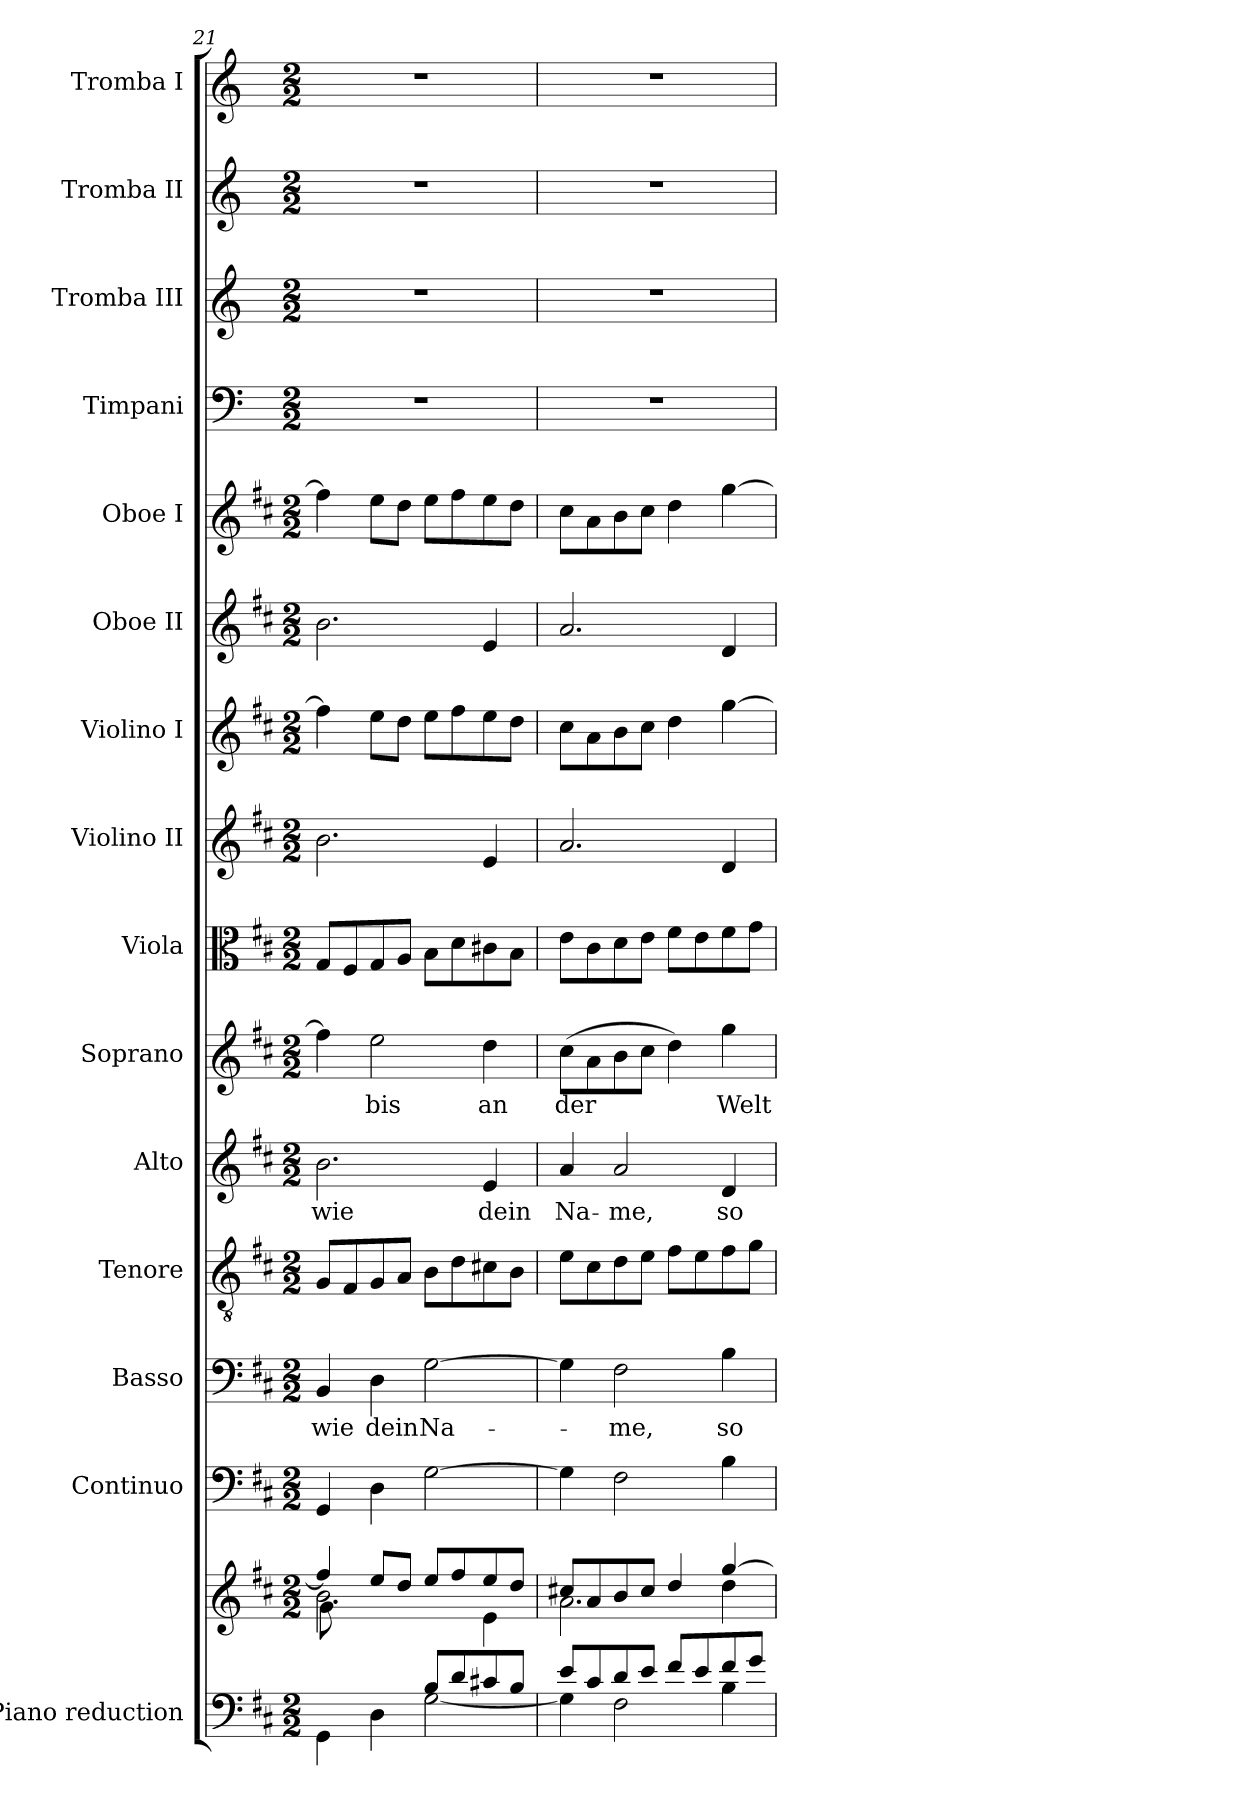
**kern	**kern	**kern	**kern	**text	**kern	**kern	**text	**kern	**text	**kern	**kern	**kern	**kern	**kern	**kern	**kern	**kern	**kern
*part15	*part15	*part14	*part13	*part13	*part12	*part11	*part11	*part10	*part10	*part9	*part8	*part7	*part6	*part5	*part4	*part3	*part2	*part1
*staff16	*staff15	*staff14	*staff13	*staff13	*staff12	*staff11	*staff11	*staff10	*staff10	*staff9	*staff8	*staff7	*staff6	*staff5	*staff4	*staff3	*staff2	*staff1
*I"Piano reduction	*	*I"Continuo	*I"Basso	*	*I"Tenore	*I"Alto	*	*I"Soprano	*	*I"Viola	*I"Violino II	*I"Violino I	*I"Oboe II	*I"Oboe I	*I"Timpani	*I"Tromba III	*I"Tromba II	*I"Tromba I
*I'Pno	*	*	*	*	*	*	*	*	*	*I'Vla	*I'Vln	*I'Vln	*I'Ob	*I'Ob	*I'Timp	*	*	*
*clefF4	*clefG2	*clefF4	*clefF4	*	*clefGv2	*clefG2	*	*clefG2	*	*clefC3	*clefG2	*clefG2	*clefG2	*clefG2	*clefF4	*clefG2	*clefG2	*clefG2
*	*	*	*	*	*	*	*	*	*	*	*	*	*	*	*	*ITrd-1c-2	*ITrd-1c-2	*ITrd-1c-2
*k[f#c#]	*k[f#c#]	*k[f#c#]	*k[f#c#]	*	*k[f#c#]	*k[f#c#]	*	*k[f#c#]	*	*k[f#c#]	*k[f#c#]	*k[f#c#]	*k[f#c#]	*k[f#c#]	*k[]	*k[f#c#]	*k[f#c#]	*k[f#c#]
*M2/2	*M2/2	*M2/2	*M2/2	*	*M2/2	*M2/2	*	*M2/2	*	*M2/2	*M2/2	*M2/2	*M2/2	*M2/2	*M2/2	*M2/2	*M2/2	*M2/2
=21	=21	=21	=21	=21	=21	=21	=21	=21	=21	=21	=21	=21	=21	=21	=21	=21	=21	=21
*^	*^	*	*	*	*	*	*	*	*	*	*	*	*	*	*	*	*	*
*	*	*	*^	*	*	*	*	*	*	*	*	*	*	*	*	*	*	*	*	*
!	!	!	!	!	!	!	!LO:LY:b	!	!	!LO:LY:b	!	!	!	!	!	!	!	!	!	!	!
8ryy	4GG\	4ff#/]	2.b\	8g\L	4GG/	4BB/	wie	8G/L	2.b\	wie	4ff#\]	.	8G/L	2.b\	4ff#\]	2.b\	4ff#\]	1r	1r	1r	1r
8F#/	.	.	.	2..ryy	.	.	.	8F#/	.	.	.	.	8F#/	.	.	.	.	.	.	.	.
!	!	!	!	!	!	!	!LO:LY:b	!	!	!	!	!LO:LY:b	!	!	!	!	!	!	!	!	!
8G/	4D\	8ee/L	.	.	4D\	4D\	dein	8G/	.	.	2ee\	bis	8G/	.	8ee\L	.	8ee\L	.	.	.	.
8A/J	.	8dd/J	.	.	.	.	.	8A/J	.	.	.	.	8A/J	.	8dd\J	.	8dd\J	.	.	.	.
!	!	!	!	!	!	!	!LO:LY:b	!	!	!	!	!	!	!	!	!	!	!	!	!	!
8B/L	[2G\	8ee/L	.	.	[2G\	[2G\	Na-	8B\L	.	.	.	.	8B\L	.	8ee\L	.	8ee\L	.	.	.	.
8d/	.	8ff#/	.	.	.	.	.	8d\	.	.	.	.	8d\	.	8ff#\	.	8ff#\	.	.	.	.
!	!	!	!	!	!	!	!	!	!	!LO:LY:b	!	!LO:LY:b	!	!	!	!	!	!	!	!	!
8c#X/	.	8ee/	4e\	.	.	.	.	8c#X\	4e/	dein	4dd\	an	8c#X\	4e/	8ee\	4e/	8ee\	.	.	.	.
8B/J	.	8dd/J	.	.	.	.	.	8B\J	.	.	.	.	8B\J	.	8dd\J	.	8dd\J	.	.	.	.
*	*	*	*v	*v	*	*	*	*	*	*	*	*	*	*	*	*	*	*	*	*	*
=22	=22	=22	=22	=22	=22	=22	=22	=22	=22	=22	=22	=22	=22	=22	=22	=22	=22	=22	=22	=22
!	!	!	!	!	!	!	!	!	!LO:LY:b	!	!LO:LY:b	!	!	!	!	!	!	!	!	!
8e/L	4G\]	8cc#X/L	2.a\	4G\]	4G\]	.	8e\L	4a/	Na-	(>8cc#\L	der	8e\L	2.a/	8cc#\L	2.a/	8cc#\L	1r	1r	1r	1r
8c#/	.	8a/	.	.	.	.	8c#\	.	.	8a\	.	8c#\	.	8a\	.	8a\	.	.	.	.
!	!	!	!	!	!	!LO:LY:b	!	!	!LO:LY:b	!	!	!	!	!	!	!	!	!	!	!
8d/	2F#\	8b/	.	2F#\	2F#\	-me,	8d\	2a/	-me,	8b\	.	8d\	.	8b\	.	8b\	.	.	.	.
8e/J	.	8cc#/J	.	.	.	.	8e\J	.	.	8cc#\J	.	8e\J	.	8cc#\J	.	8cc#\J	.	.	.	.
8f#/L	.	4dd/	.	.	.	.	8f#\L	.	.	4dd\)	.	8f#\L	.	4dd\	.	4dd\	.	.	.	.
8e/	.	.	.	.	.	.	8e\	.	.	.	.	8e\	.	.	.	.	.	.	.	.
!	!	!	!	!	!	!LO:LY:b	!	!	!LO:LY:b	!	!LO:LY:b	!	!	!	!	!	!	!	!	!
8f#/	4B\	[4gg/	4dd\	4B\	4B\	so	8f#\	4d/	so	4gg\	Welt	8f#\	4d/	[4gg\	4d/	[4gg\	.	.	.	.
8g/J	.	.	.	.	.	.	8g\J	.	.	.	.	8g\J	.	.	.	.	.	.	.	.
*v	*v	*	*	*	*	*	*	*	*	*	*	*	*	*	*	*	*	*	*	*
*	*v	*v	*	*	*	*	*	*	*	*	*	*	*	*	*	*	*	*	*
=	=	=	=	=	=	=	=	=	=	=	=	=	=	=	=	=	=	=
*-	*-	*-	*-	*-	*-	*-	*-	*-	*-	*-	*-	*-	*-	*-	*-	*-	*-	*-
